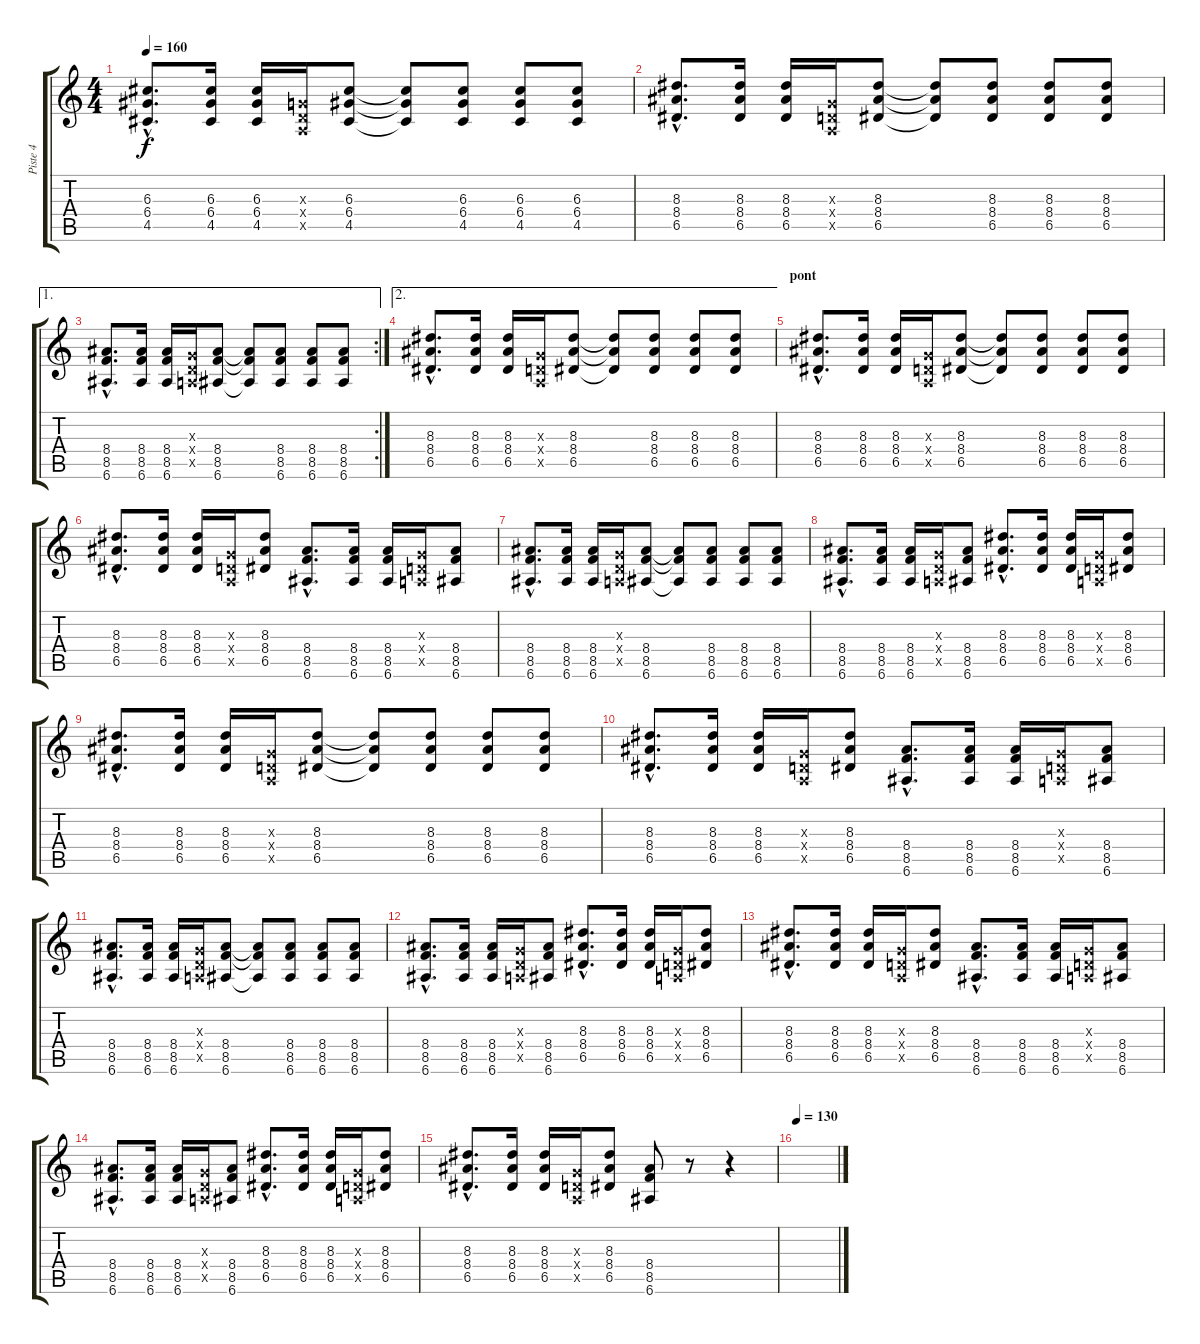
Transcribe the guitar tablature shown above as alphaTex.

\track ("Piste 4" "Piste 4") {instrument overdrivenguitar}
\staff {score tabs}
\tuning (E4 B3 G3 D3 A2 E2) {hide}
\ts (4 4)
\tempo 160
\clef g2
\ks c
(6.3{hac} 6.4{hac} 4.5{hac}).8{d dy f} (6.3 6.4 4.5).16 (6.3 6.4 4.5).16 (0.3{x} 0.4{x} 0.5{x}).16 (6.3 6.4 4.5).8 (6.3{t} 6.4{t} 4.5{t}).8 (6.3 6.4 4.5).8 (6.3 6.4 4.5).8 (6.3 6.4 4.5).8 |
(8.3{hac} 8.4{hac} 6.5{hac}).8{d} (8.3 8.4 6.5).16 (8.3 8.4 6.5).16 (0.3{x} 0.4{x} 0.5{x}).16 (8.3 8.4 6.5).8 (8.3{t} 8.4{t} 6.5{t}).8 (8.3 8.4 6.5).8 (8.3 8.4 6.5).8 (8.3 8.4 6.5).8 |
\ae 1
\rc 2
(8.4{hac} 8.5{hac} 6.6{hac}).8{d} (8.4 8.5 6.6).16 (8.4 8.5 6.6).16 (0.3{x} 0.4{x} 0.5{x}).16 (8.4 8.5 6.6).8 (8.4{t} 8.5{t} 6.6{t}).8 (8.4 8.5 6.6).8 (8.4 8.5 6.6).8 (8.4 8.5 6.6).8 |
\ae 2
(8.3{hac} 8.4{hac} 6.5{hac}).8{d} (8.3 8.4 6.5).16 (8.3 8.4 6.5).16 (0.3{x} 0.4{x} 0.5{x}).16 (8.3 8.4 6.5).8 (8.3{t} 8.4{t} 6.5{t}).8 (8.3 8.4 6.5).8 (8.3 8.4 6.5).8 (8.3 8.4 6.5).8 |
\section ("" "pont")
(8.3{hac} 8.4{hac} 6.5{hac}).8{d} (8.3 8.4 6.5).16 (8.3 8.4 6.5).16 (0.3{x} 0.4{x} 0.5{x}).16 (8.3 8.4 6.5).8 (8.3{t} 8.4{t} 6.5{t}).8 (8.3 8.4 6.5).8 (8.3 8.4 6.5).8 (8.3 8.4 6.5).8 |
(8.3{hac} 8.4{hac} 6.5{hac}).8{d} (8.3 8.4 6.5).16 (8.3 8.4 6.5).16 (0.3{x} 0.4{x} 0.5{x}).16 (8.3 8.4 6.5).8 (8.4{hac} 8.5{hac} 6.6{hac}).8{d} (8.4 8.5 6.6).16 (8.4 8.5 6.6).16 (0.3{x} 0.4{x} 0.5{x}).16 (8.4 8.5 6.6).8 |
(8.4{hac} 8.5{hac} 6.6{hac}).8{d} (8.4 8.5 6.6).16 (8.4 8.5 6.6).16 (0.3{x} 0.4{x} 0.5{x}).16 (8.4 8.5 6.6).8 (8.4{t} 8.5{t} 6.6{t}).8 (8.4 8.5 6.6).8 (8.4 8.5 6.6).8 (8.4 8.5 6.6).8 |
(8.4{hac} 8.5{hac} 6.6{hac}).8{d} (8.4 8.5 6.6).16 (8.4 8.5 6.6).16 (0.3{x} 0.4{x} 0.5{x}).16 (8.4 8.5 6.6).8 (8.3{hac} 8.4{hac} 6.5{hac}).8{d} (8.3 8.4 6.5).16 (8.3 8.4 6.5).16 (0.3{x} 0.4{x} 0.5{x}).16 (8.3 8.4 6.5).8 |
(8.3{hac} 8.4{hac} 6.5{hac}).8{d} (8.3 8.4 6.5).16 (8.3 8.4 6.5).16 (0.3{x} 0.4{x} 0.5{x}).16 (8.3 8.4 6.5).8 (8.3{t} 8.4{t} 6.5{t}).8 (8.3 8.4 6.5).8 (8.3 8.4 6.5).8 (8.3 8.4 6.5).8 |
(8.3{hac} 8.4{hac} 6.5{hac}).8{d} (8.3 8.4 6.5).16 (8.3 8.4 6.5).16 (0.3{x} 0.4{x} 0.5{x}).16 (8.3 8.4 6.5).8 (8.4{hac} 8.5{hac} 6.6{hac}).8{d} (8.4 8.5 6.6).16 (8.4 8.5 6.6).16 (0.3{x} 0.4{x} 0.5{x}).16 (8.4 8.5 6.6).8 |
(8.4{hac} 8.5{hac} 6.6{hac}).8{d} (8.4 8.5 6.6).16 (8.4 8.5 6.6).16 (0.3{x} 0.4{x} 0.5{x}).16 (8.4 8.5 6.6).8 (8.4{t} 8.5{t} 6.6{t}).8 (8.4 8.5 6.6).8 (8.4 8.5 6.6).8 (8.4 8.5 6.6).8 |
(8.4{hac} 8.5{hac} 6.6{hac}).8{d} (8.4 8.5 6.6).16 (8.4 8.5 6.6).16 (0.3{x} 0.4{x} 0.5{x}).16 (8.4 8.5 6.6).8 (8.3{hac} 8.4{hac} 6.5{hac}).8{d} (8.3 8.4 6.5).16 (8.3 8.4 6.5).16 (0.3{x} 0.4{x} 0.5{x}).16 (8.3 8.4 6.5).8 |
(8.3{hac} 8.4{hac} 6.5{hac}).8{d} (8.3 8.4 6.5).16 (8.3 8.4 6.5).16 (0.3{x} 0.4{x} 0.5{x}).16 (8.3 8.4 6.5).8 (8.4{hac} 8.5{hac} 6.6{hac}).8{d} (8.4 8.5 6.6).16 (8.4 8.5 6.6).16 (0.3{x} 0.4{x} 0.5{x}).16 (8.4 8.5 6.6).8 |
(8.4{hac} 8.5{hac} 6.6{hac}).8{d} (8.4 8.5 6.6).16 (8.4 8.5 6.6).16 (0.3{x} 0.4{x} 0.5{x}).16 (8.4 8.5 6.6).8 (8.3{hac} 8.4{hac} 6.5{hac}).8{d} (8.3 8.4 6.5).16 (8.3 8.4 6.5).16 (0.3{x} 0.4{x} 0.5{x}).16 (8.3 8.4 6.5).8 |
(8.3{hac} 8.4{hac} 6.5{hac}).8{d} (8.3 8.4 6.5).16 (8.3 8.4 6.5).16 (0.3{x} 0.4{x} 0.5{x}).16 (8.3 8.4 6.5).8 (8.4 8.5 6.6).8 r.8 r.4 |
\tempo 130
